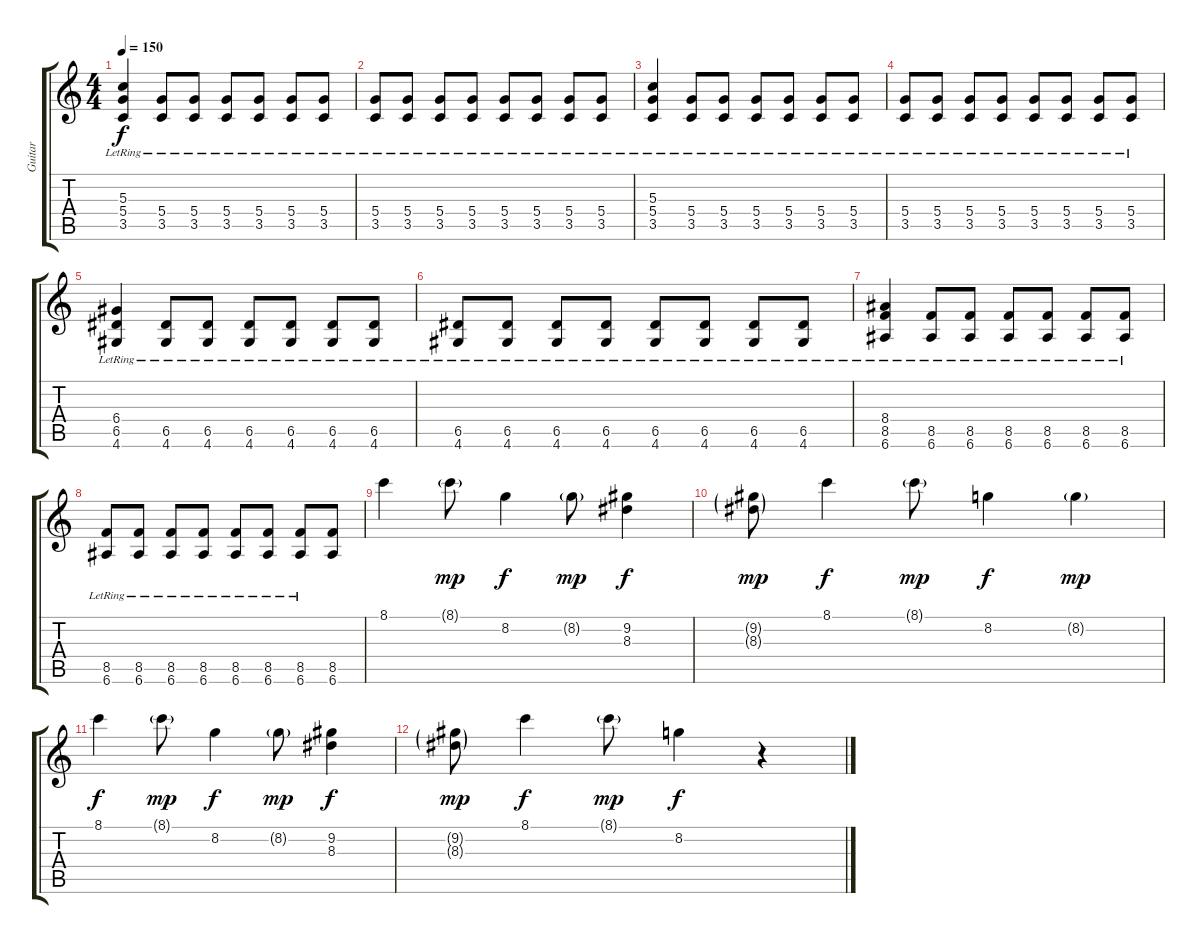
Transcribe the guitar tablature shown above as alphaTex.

\track ("Guitar" "Guitar") {instrument distortionguitar}
\staff {score tabs}
\tuning (E4 B3 G3 D3 A2 E2) {hide}
\ts (4 4)
\tempo 150
\clef g2
\ks c
(5.3{lr} 5.4{lr} 3.5{lr}).4{dy f} (5.4{lr} 3.5{lr}).8 (5.4{lr} 3.5{lr}).8 (5.4{lr} 3.5{lr}).8 (5.4{lr} 3.5{lr}).8 (5.4{lr} 3.5{lr}).8 (5.4{lr} 3.5{lr}).8 |
(5.4{lr} 3.5{lr}).8 (5.4{lr} 3.5{lr}).8 (5.4{lr} 3.5{lr}).8 (5.4{lr} 3.5{lr}).8 (5.4{lr} 3.5{lr}).8 (5.4{lr} 3.5{lr}).8 (5.4{lr} 3.5{lr}).8 (5.4{lr} 3.5{lr}).8 |
(5.3{lr} 5.4{lr} 3.5{lr}).4 (5.4{lr} 3.5{lr}).8 (5.4{lr} 3.5{lr}).8 (5.4{lr} 3.5{lr}).8 (5.4{lr} 3.5{lr}).8 (5.4{lr} 3.5{lr}).8 (5.4{lr} 3.5{lr}).8 |
(5.4{lr} 3.5{lr}).8 (5.4{lr} 3.5{lr}).8 (5.4{lr} 3.5{lr}).8 (5.4{lr} 3.5{lr}).8 (5.4{lr} 3.5{lr}).8 (5.4{lr} 3.5{lr}).8 (5.4{lr} 3.5{lr}).8 (5.4{lr} 3.5{lr}).8 |
(6.4{lr} 6.5{lr} 4.6{lr}).4 (6.5{lr} 4.6{lr}).8 (6.5{lr} 4.6{lr}).8 (6.5{lr} 4.6{lr}).8 (6.5{lr} 4.6{lr}).8 (6.5{lr} 4.6{lr}).8 (6.5{lr} 4.6{lr}).8 |
(6.5{lr} 4.6{lr}).8 (6.5{lr} 4.6{lr}).8 (6.5{lr} 4.6{lr}).8 (6.5{lr} 4.6{lr}).8 (6.5{lr} 4.6{lr}).8 (6.5{lr} 4.6{lr}).8 (6.5{lr} 4.6{lr}).8 (6.5{lr} 4.6{lr}).8 |
(8.4{lr} 8.5{lr} 6.6{lr}).4 (8.5{lr} 6.6{lr}).8 (8.5{lr} 6.6{lr}).8 (8.5{lr} 6.6{lr}).8 (8.5{lr} 6.6{lr}).8 (8.5{lr} 6.6{lr}).8 (8.5{lr} 6.6{lr}).8 |
(8.5{lr} 6.6{lr}).8 (8.5{lr} 6.6{lr}).8 (8.5{lr} 6.6{lr}).8 (8.5{lr} 6.6{lr}).8 (8.5{lr} 6.6{lr}).8 (8.5{lr} 6.6{lr}).8 (8.5{lr} 6.6{lr}).8 (8.5 6.6).8 |
8.1.4 8.1{g}.8{dy mp} 8.2.4{dy f} 8.2{g}.8{dy mp} (9.2 8.3).4{dy f} |
(9.2{g} 8.3{g}).8{dy mp} 8.1.4{dy f} 8.1{g}.8{dy mp} 8.2.4{dy f} 8.2{g}.4{dy mp} |
8.1.4{dy f} 8.1{g}.8{dy mp} 8.2.4{dy f} 8.2{g}.8{dy mp} (9.2 8.3).4{dy f} |
(9.2{g} 8.3{g}).8{dy mp} 8.1.4{dy f} 8.1{g}.8{dy mp} 8.2.4{dy f} r.4
